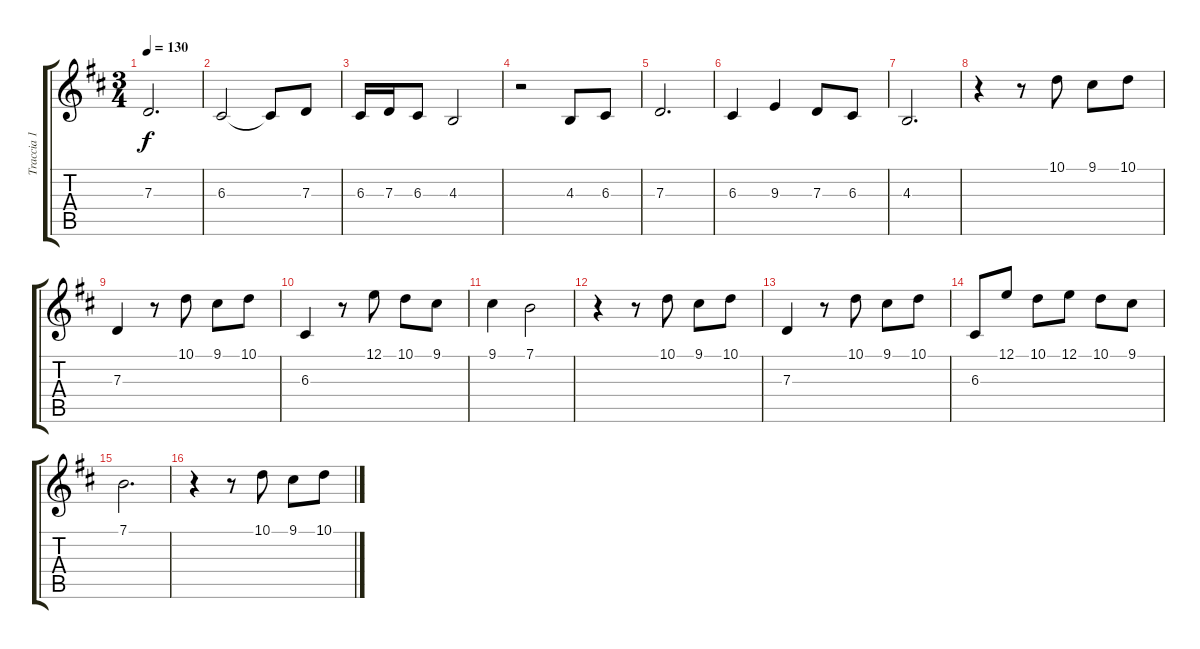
\track ("Traccia 1" "Traccia 1") {instrument acousticgrandpiano}
\staff {score tabs}
\tuning (E4 B3 G3 D3 A2 E2) {hide}
\ts (3 4)
\tempo 130
\clef g2
\ks d
7.3.2{d dy f} |
6.3.2 6.3{t}.8 7.3.8 |
6.3.16 7.3.16 6.3.8 4.3.2 |
r.2 4.3.8 6.3.8 |
7.3.2{d} |
6.3.4 9.3.4 7.3.8 6.3.8 |
4.3.2{d} |
r.4 r.8 10.1.8 9.1.8 10.1.8 |
7.3.4 r.8 10.1.8 9.1.8 10.1.8 |
6.3.4 r.8 12.1.8 10.1.8 9.1.8 |
9.1.4 7.1.2 |
r.4 r.8 10.1.8 9.1.8 10.1.8 |
7.3.4 r.8 10.1.8 9.1.8 10.1.8 |
6.3.8 12.1.8 10.1.8 12.1.8 10.1.8 9.1.8 |
7.1.2{d} |
r.4 r.8 10.1.8 9.1.8 10.1.8
